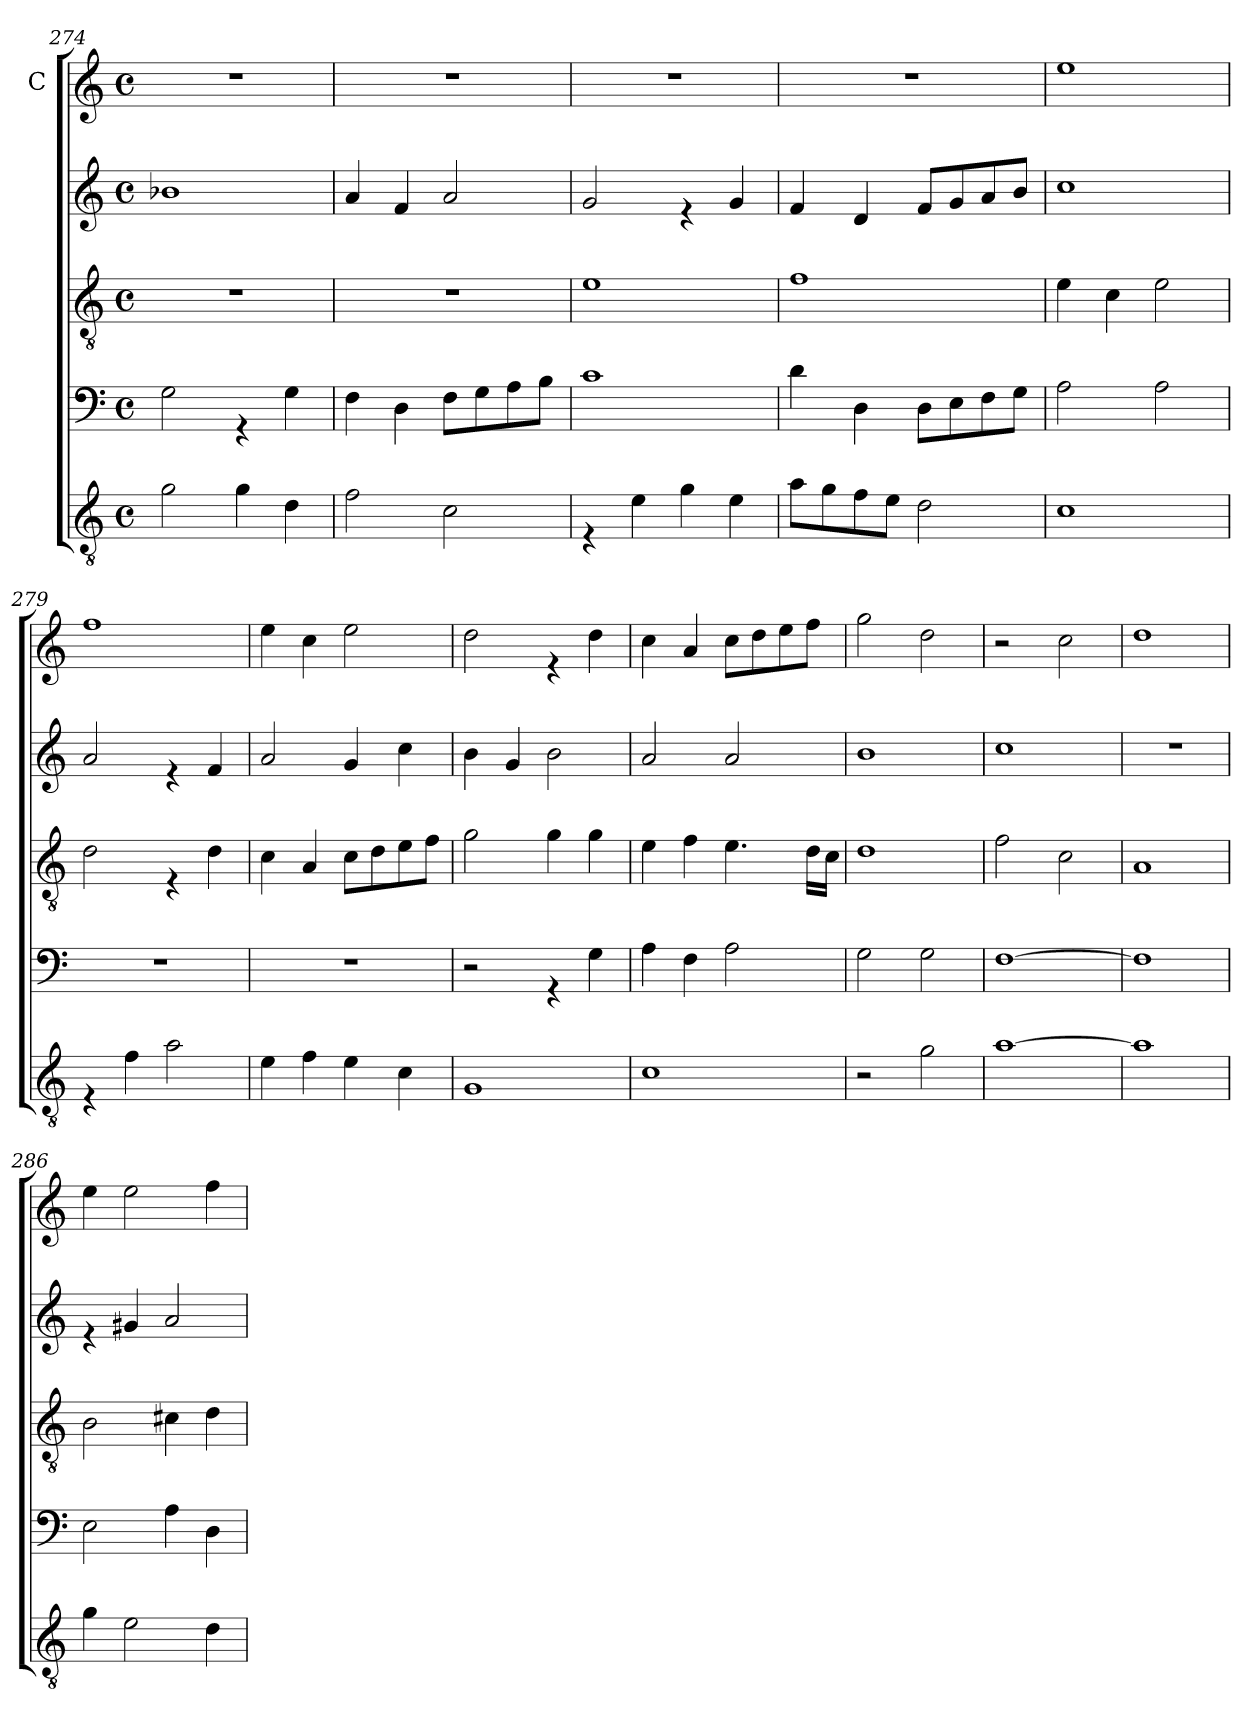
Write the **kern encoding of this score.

**kern	**kern	**kern	**kern	**kern
*part5	*part4	*part3	*part2	*part1
*staff5	*staff4	*staff3	*staff2	*staff1
*	*	*	*	*I"C
*clefGv2	*clefF4	*clefGv2	*clefG2	*clefG2
*k[]	*k[]	*k[]	*k[]	*k[]
*C:	*C:	*C:	*C:	*C:
*M4/4	*M4/4	*M4/4	*M4/4	*M4/4
*met(c)	*met(c)	*met(c)	*met(c)	*met(c)
=274	=274	=274	=274	=274
2g\	2G\	1r	1b-X	1r
4g\	4rGG	.	.	.
4d\	4G\	.	.	.
!!LO:PB:g=z
=275	=275	=275	=275	=275
2f\	4F\	1r	4a/	1r
.	4D\	.	4f/	.
2c\	8F\L	.	2a/	.
.	8G\	.	.	.
.	8A\	.	.	.
.	8B\J	.	.	.
=276	=276	=276	=276	=276
4rE	1c	1e	2g/	1r
4e\	.	.	.	.
4g\	.	.	4re	.
4e\	.	.	4g/	.
=277	=277	=277	=277	=277
8a\L	4d\	1f	4f/	1r
8g\	.	.	.	.
8f\	4D\	.	4d/	.
8e\J	.	.	.	.
2d\	8D\L	.	8f/L	.
.	8E\	.	8g/	.
.	8F\	.	8a/	.
.	8G\J	.	8b/J	.
=278	=278	=278	=278	=278
1c	2A\	4e\	1cc	1ee
.	.	4c\	.	.
.	2A\	2e\	.	.
=279	=279	=279	=279	=279
4rE	1r	2d\	2a/	1ff
4f\	.	.	.	.
2a\	.	4rE	4re	.
.	.	4d\	4f/	.
!!LO:LB:g=z
=280	=280	=280	=280	=280
4e\	1r	4c\	2a/	4ee\
4f\	.	4A/	.	4cc\
4e\	.	8c\L	4g/	2ee\
.	.	8d\	.	.
4c\	.	8e\	4cc\	.
.	.	8f\J	.	.
=281	=281	=281	=281	=281
1G	2r	2g\	4b\	2dd\
.	.	.	4g/	.
.	4rGG	4g\	2b\	4re
.	4G\	4g\	.	4dd\
=282	=282	=282	=282	=282
1c	4A\	4e\	2a/	4cc\
.	4F\	4f\	.	4a/
.	2A\	4.e\	2a/	8cc\L
.	.	.	.	8dd\
.	.	.	.	8ee\
.	.	16d\LL	.	8ff\J
.	.	16c\JJ	.	.
=283	=283	=283	=283	=283
2r	2G\	1d	1b	2gg\
2g\	2G\	.	.	2dd\
=284	=284	=284	=284	=284
[>1a	[>1F	2f\	1cc	2r
.	.	2c\	.	2cc\
=285	=285	=285	=285	=285
1a]	1F]	1A	1r	1dd
!!LO:LB:g=z
=286	=286	=286	=286	=286
4g\	2E\	2B\	4re	4ee\
2e\	.	.	4g#X/	2ee\
.	4A\	4c#X\	2a/	.
4d\	4D\	4d\	.	4ff\
=	=	=	=	=
*-	*-	*-	*-	*-
